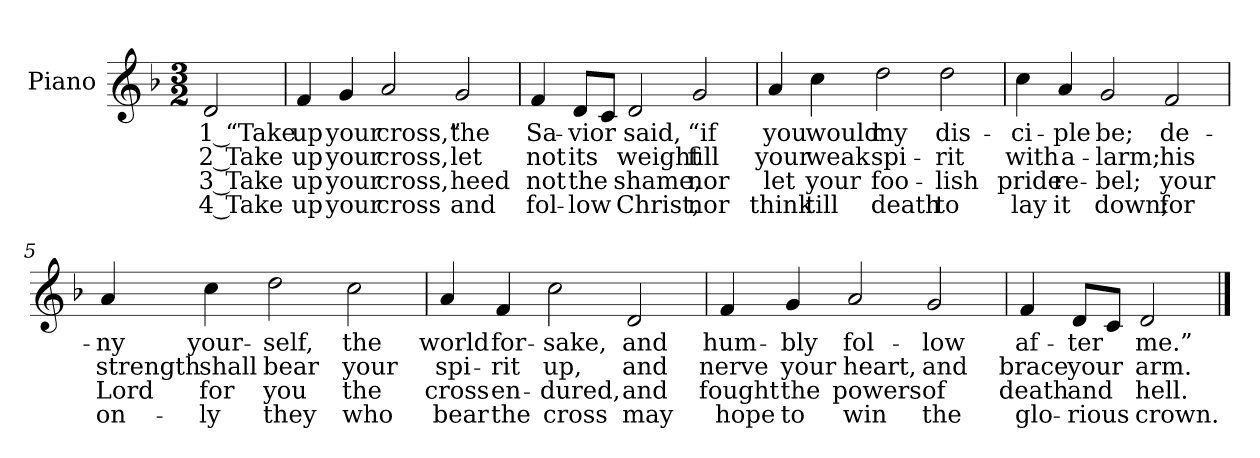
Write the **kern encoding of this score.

**kern	**text	**text	**text	**text
*part1	*part1	*part1	*part1	*part1
*staff1	*staff1	*staff1	*staff1	*staff1
*I"Piano	*	*	*	*
*I'Pno.	*	*	*	*
!!LO:PB:g=z
*clefG2	*	*	*	*
*k[b-]	*	*	*	*
*F:	*	*	*	*
*M3/2	*	*	*	*
=	=	=	=	=
!	!LO:LY:b:color=#000000	!LO:LY:b:color=#000000	!LO:LY:b:color=#000000	!LO:LY:b:color=#000000
2di/	1 “Take	2 Take	3 Take	4 Take
=1	=1	=1	=1	=1
!	!LO:LY:b:color=#000000	!LO:LY:b:color=#000000	!LO:LY:b:color=#000000	!LO:LY:b:color=#000000
4fi/	up	up	up	up
!	!LO:LY:b:color=#000000	!LO:LY:b:color=#000000	!LO:LY:b:color=#000000	!LO:LY:b:color=#000000
4gi/	your	your	your	your
!	!LO:LY:b:color=#000000	!LO:LY:b:color=#000000	!LO:LY:b:color=#000000	!LO:LY:b:color=#000000
2ai/	cross,”	cross,	cross,	cross
!	!LO:LY:b:color=#000000	!LO:LY:b:color=#000000	!LO:LY:b:color=#000000	!LO:LY:b:color=#000000
2gi/	the	let	heed	and
=2	=2	=2	=2	=2
!	!LO:LY:b:color=#000000	!LO:LY:b:color=#000000	!LO:LY:b:color=#000000	!LO:LY:b:color=#000000
4fi/	Sa-	not	not	fol-
!	!LO:LY:b:color=#000000	!LO:LY:b:color=#000000	!LO:LY:b:color=#000000	!LO:LY:b:color=#000000
8di/L	-vior	its	-the	low
8ci/J	.	.	.	.
!	!LO:LY:b:color=#000000	!LO:LY:b:color=#000000	!LO:LY:b:color=#000000	!LO:LY:b:color=#000000
2di/	said,	weight	shame,	Christ,
!	!LO:LY:b:color=#000000	!LO:LY:b:color=#000000	!LO:LY:b:color=#000000	!LO:LY:b:color=#000000
2gi/	“if	fill	nor	nor
!!LO:LB:g=z
=3	=3	=3	=3	=3
!	!LO:LY:b:color=#000000	!LO:LY:b:color=#000000	!LO:LY:b:color=#000000	!LO:LY:b:color=#000000
4ai/	you	your	let	think
!	!LO:LY:b:color=#000000	!LO:LY:b:color=#000000	!LO:LY:b:color=#000000	!LO:LY:b:color=#000000
4cci\	would	weak	your	till
!	!LO:LY:b:color=#000000	!LO:LY:b:color=#000000	!LO:LY:b:color=#000000	!LO:LY:b:color=#000000
2ddi\	my	spi-	foo-	-death
!	!LO:LY:b:color=#000000	!LO:LY:b:color=#000000	!LO:LY:b:color=#000000	!LO:LY:b:color=#000000
2ddi\	dis-	-rit	lish	to
=4	=4	=4	=4	=4
!	!LO:LY:b:color=#000000	!LO:LY:b:color=#000000	!LO:LY:b:color=#000000	!LO:LY:b:color=#000000
4cci\	-ci-	with	pride	lay
!	!LO:LY:b:color=#000000	!LO:LY:b:color=#000000	!LO:LY:b:color=#000000	!LO:LY:b:color=#000000
4ai/	-ple	a-	re-	-it
!	!LO:LY:b:color=#000000	!LO:LY:b:color=#000000	!LO:LY:b:color=#000000	!LO:LY:b:color=#000000
2gi/	be;	-larm;	bel;	down;
!	!LO:LY:b:color=#000000	!LO:LY:b:color=#000000	!LO:LY:b:color=#000000	!LO:LY:b:color=#000000
2fi/	de-	his	your	for
!!LO:LB:g=z
=5	=5	=5	=5	=5
!	!LO:LY:b:color=#000000	!LO:LY:b:color=#000000	!LO:LY:b:color=#000000	!LO:LY:b:color=#000000
4ai/	-ny	strength	Lord	on-
!	!LO:LY:b:color=#000000	!LO:LY:b:color=#000000	!LO:LY:b:color=#000000	!LO:LY:b:color=#000000
4cci\	your-	shall	-for	ly
!	!LO:LY:b:color=#000000	!LO:LY:b:color=#000000	!LO:LY:b:color=#000000	!LO:LY:b:color=#000000
2ddi\	-self,	bear	you	they
!	!LO:LY:b:color=#000000	!LO:LY:b:color=#000000	!LO:LY:b:color=#000000	!LO:LY:b:color=#000000
2cci\	the	your	the	who
=6	=6	=6	=6	=6
!	!LO:LY:b:color=#000000	!LO:LY:b:color=#000000	!LO:LY:b:color=#000000	!LO:LY:b:color=#000000
4ai/	world	spi-	cross	bear
!	!LO:LY:b:color=#000000	!LO:LY:b:color=#000000	!LO:LY:b:color=#000000	!LO:LY:b:color=#000000
4fi/	for-	-rit	en-	-the
!	!LO:LY:b:color=#000000	!LO:LY:b:color=#000000	!LO:LY:b:color=#000000	!LO:LY:b:color=#000000
2cci\	-sake,	up,	dured,	cross
!	!LO:LY:b:color=#000000	!LO:LY:b:color=#000000	!LO:LY:b:color=#000000	!LO:LY:b:color=#000000
2di/	and	and	and	may
!!LO:LB:g=z
=7	=7	=7	=7	=7
!	!LO:LY:b:color=#000000	!LO:LY:b:color=#000000	!LO:LY:b:color=#000000	!LO:LY:b:color=#000000
4fi/	hum-	nerve	fought	hope
!	!LO:LY:b:color=#000000	!LO:LY:b:color=#000000	!LO:LY:b:color=#000000	!LO:LY:b:color=#000000
4gi/	-bly	your	the	to
!	!LO:LY:b:color=#000000	!LO:LY:b:color=#000000	!LO:LY:b:color=#000000	!LO:LY:b:color=#000000
2ai/	fol-	heart,	powers	win
!	!LO:LY:b:color=#000000	!LO:LY:b:color=#000000	!LO:LY:b:color=#000000	!LO:LY:b:color=#000000
2gi/	-low	and	of	the
=8	=8	=8	=8	=8
!	!LO:LY:b:color=#000000	!LO:LY:b:color=#000000	!LO:LY:b:color=#000000	!LO:LY:b:color=#000000
4fi/	af-	brace	death	glo-
!	!LO:LY:b:color=#000000	!LO:LY:b:color=#000000	!LO:LY:b:color=#000000	!LO:LY:b:color=#000000
8di/L	-ter	your	-and	rious
8ci/J	.	.	.	.
!	!LO:LY:b:color=#000000	!LO:LY:b:color=#000000	!LO:LY:b:color=#000000	!LO:LY:b:color=#000000
2di/	me.”	arm.	hell.	crown.
==	==	==	==	==
*-	*-	*-	*-	*-
